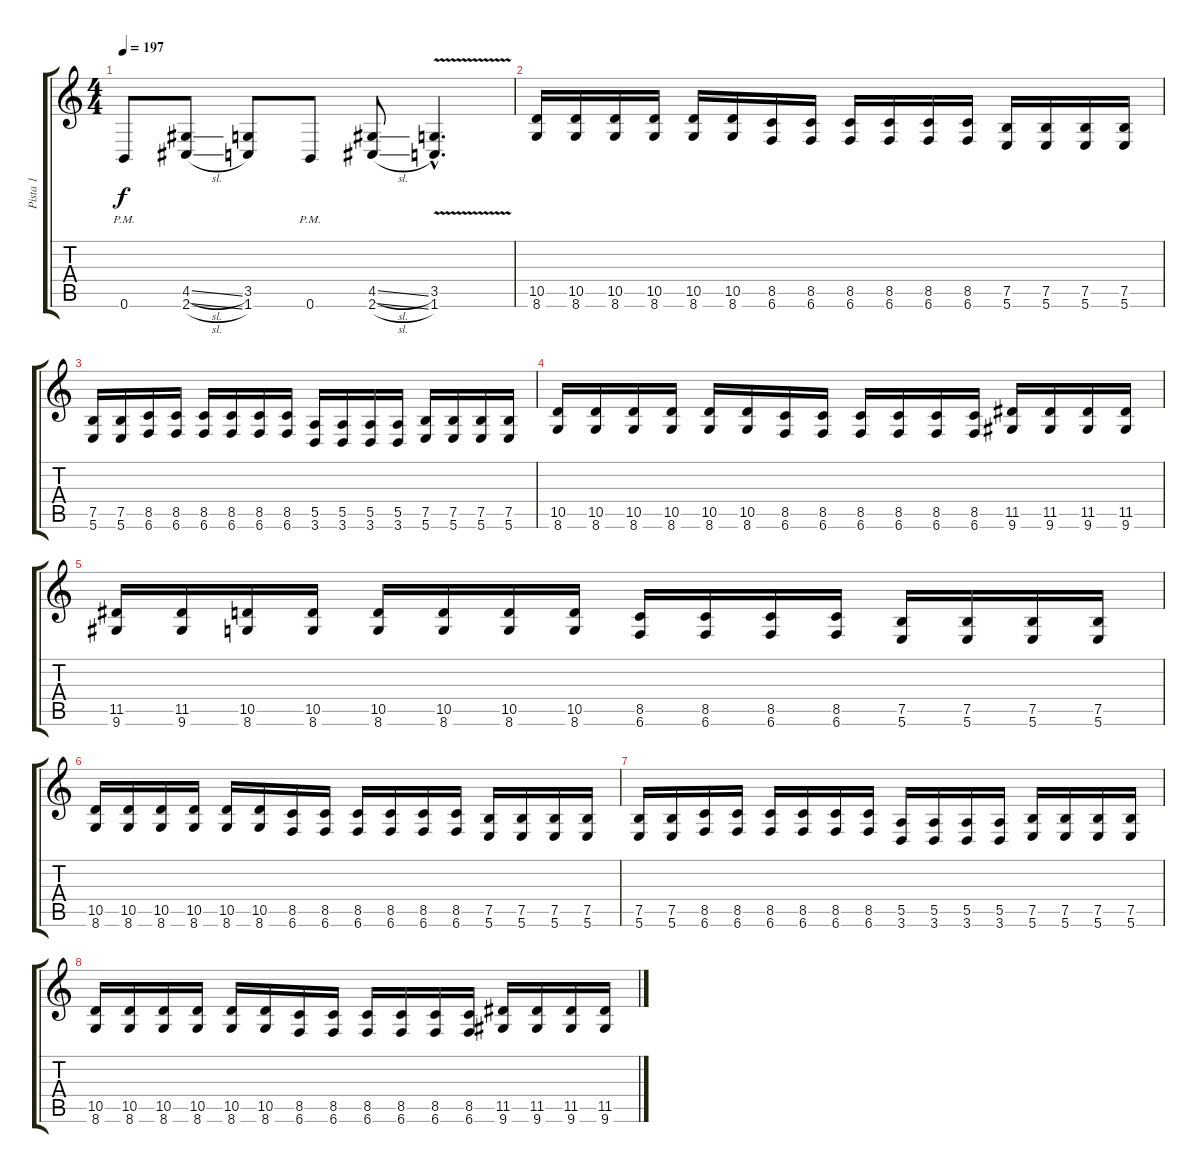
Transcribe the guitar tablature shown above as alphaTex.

\track ("Pista 1" "Pista 1") {instrument distortionguitar}
\staff {score tabs}
\tuning (B3 Gb3 D3 A2 E2 B1) {hide}
\ts (4 4)
\tempo 197
\clef g2
\ks c
0.6{pm}.8{dy f} (4.5{sl} 2.6{sl}).8 (3.5 1.6).8 0.6{pm}.8 (4.5{sl} 2.6{sl}).8 (3.5{hac} 1.6{v hac}).4{d} |
(10.5 8.6).16 (10.5 8.6).16 (10.5 8.6).16 (10.5 8.6).16 (10.5 8.6).16 (10.5 8.6).16 (8.5 6.6).16 (8.5 6.6).16 (8.5 6.6).16 (8.5 6.6).16 (8.5 6.6).16 (8.5 6.6).16 (7.5 5.6).16 (7.5 5.6).16 (7.5 5.6).16 (7.5 5.6).16 |
(7.5 5.6).16 (7.5 5.6).16 (8.5 6.6).16 (8.5 6.6).16 (8.5 6.6).16 (8.5 6.6).16 (8.5 6.6).16 (8.5 6.6).16 (5.5 3.6).16 (5.5 3.6).16 (5.5 3.6).16 (5.5 3.6).16 (7.5 5.6).16 (7.5 5.6).16 (7.5 5.6).16 (7.5 5.6).16 |
(10.5 8.6).16 (10.5 8.6).16 (10.5 8.6).16 (10.5 8.6).16 (10.5 8.6).16 (10.5 8.6).16 (8.5 6.6).16 (8.5 6.6).16 (8.5 6.6).16 (8.5 6.6).16 (8.5 6.6).16 (8.5 6.6).16 (11.5 9.6).16 (11.5 9.6).16 (11.5 9.6).16 (11.5 9.6).16 |
(11.5 9.6).16 (11.5 9.6).16 (10.5 8.6).16 (10.5 8.6).16 (10.5 8.6).16 (10.5 8.6).16 (10.5 8.6).16 (10.5 8.6).16 (8.5 6.6).16 (8.5 6.6).16 (8.5 6.6).16 (8.5 6.6).16 (7.5 5.6).16 (7.5 5.6).16 (7.5 5.6).16 (7.5 5.6).16 |
(10.5 8.6).16 (10.5 8.6).16 (10.5 8.6).16 (10.5 8.6).16 (10.5 8.6).16 (10.5 8.6).16 (8.5 6.6).16 (8.5 6.6).16 (8.5 6.6).16 (8.5 6.6).16 (8.5 6.6).16 (8.5 6.6).16 (7.5 5.6).16 (7.5 5.6).16 (7.5 5.6).16 (7.5 5.6).16 |
(7.5 5.6).16 (7.5 5.6).16 (8.5 6.6).16 (8.5 6.6).16 (8.5 6.6).16 (8.5 6.6).16 (8.5 6.6).16 (8.5 6.6).16 (5.5 3.6).16 (5.5 3.6).16 (5.5 3.6).16 (5.5 3.6).16 (7.5 5.6).16 (7.5 5.6).16 (7.5 5.6).16 (7.5 5.6).16 |
(10.5 8.6).16 (10.5 8.6).16 (10.5 8.6).16 (10.5 8.6).16 (10.5 8.6).16 (10.5 8.6).16 (8.5 6.6).16 (8.5 6.6).16 (8.5 6.6).16 (8.5 6.6).16 (8.5 6.6).16 (8.5 6.6).16 (11.5 9.6).16 (11.5 9.6).16 (11.5 9.6).16 (11.5 9.6).16
